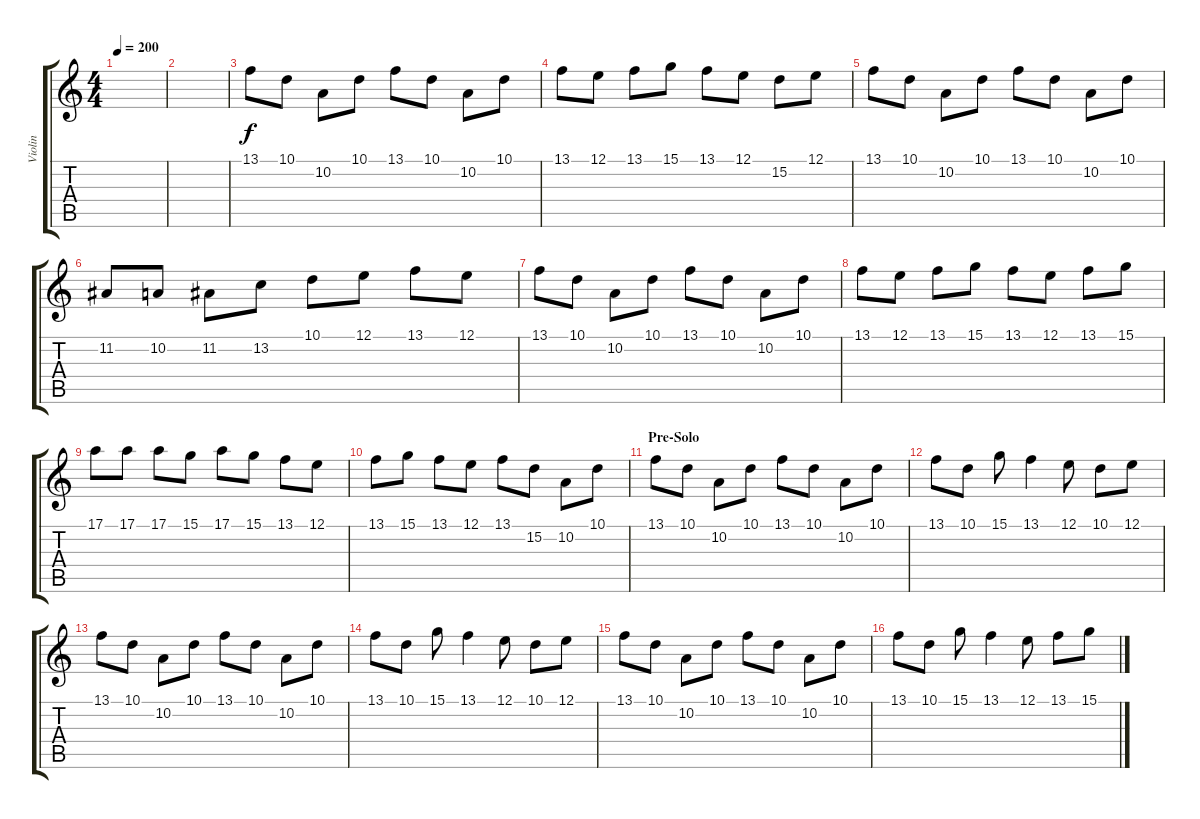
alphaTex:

\track ("Violin" "Violin") {instrument violin}
\staff {score tabs}
\tuning (E4 B3 G3 D3 A2 E2) {hide}
\ts (4 4)
\tempo 200
\clef g2
\ks c
|
|
13.1.8{volume 12} 10.1.8 10.2.8 10.1.8 13.1.8 10.1.8 10.2.8 10.1.8 |
13.1.8 12.1.8 13.1.8 15.1.8 13.1.8 12.1.8 15.2.8 12.1.8 |
13.1.8 10.1.8 10.2.8 10.1.8 13.1.8 10.1.8 10.2.8 10.1.8 |
11.2.8 10.2.8 11.2.8 13.2.8 10.1.8 12.1.8 13.1.8 12.1.8 |
13.1.8 10.1.8 10.2.8 10.1.8 13.1.8 10.1.8 10.2.8 10.1.8 |
13.1.8 12.1.8 13.1.8 15.1.8 13.1.8 12.1.8 13.1.8 15.1.8 |
17.1.8 17.1.8 17.1.8 15.1.8 17.1.8 15.1.8 13.1.8 12.1.8 |
13.1.8 15.1.8 13.1.8 12.1.8 13.1.8 15.2.8 10.2.8 10.1.8 |
\section ("" "Pre-Solo")
13.1.8 10.1.8 10.2.8 10.1.8 13.1.8 10.1.8 10.2.8 10.1.8 |
13.1.8 10.1.8 15.1.8 13.1.4 12.1.8 10.1.8 12.1.8 |
13.1.8 10.1.8 10.2.8 10.1.8 13.1.8 10.1.8 10.2.8 10.1.8 |
13.1.8 10.1.8 15.1.8 13.1.4 12.1.8 10.1.8 12.1.8 |
13.1.8 10.1.8 10.2.8 10.1.8 13.1.8 10.1.8 10.2.8 10.1.8 |
13.1.8 10.1.8 15.1.8 13.1.4 12.1.8 13.1.8 15.1.8
